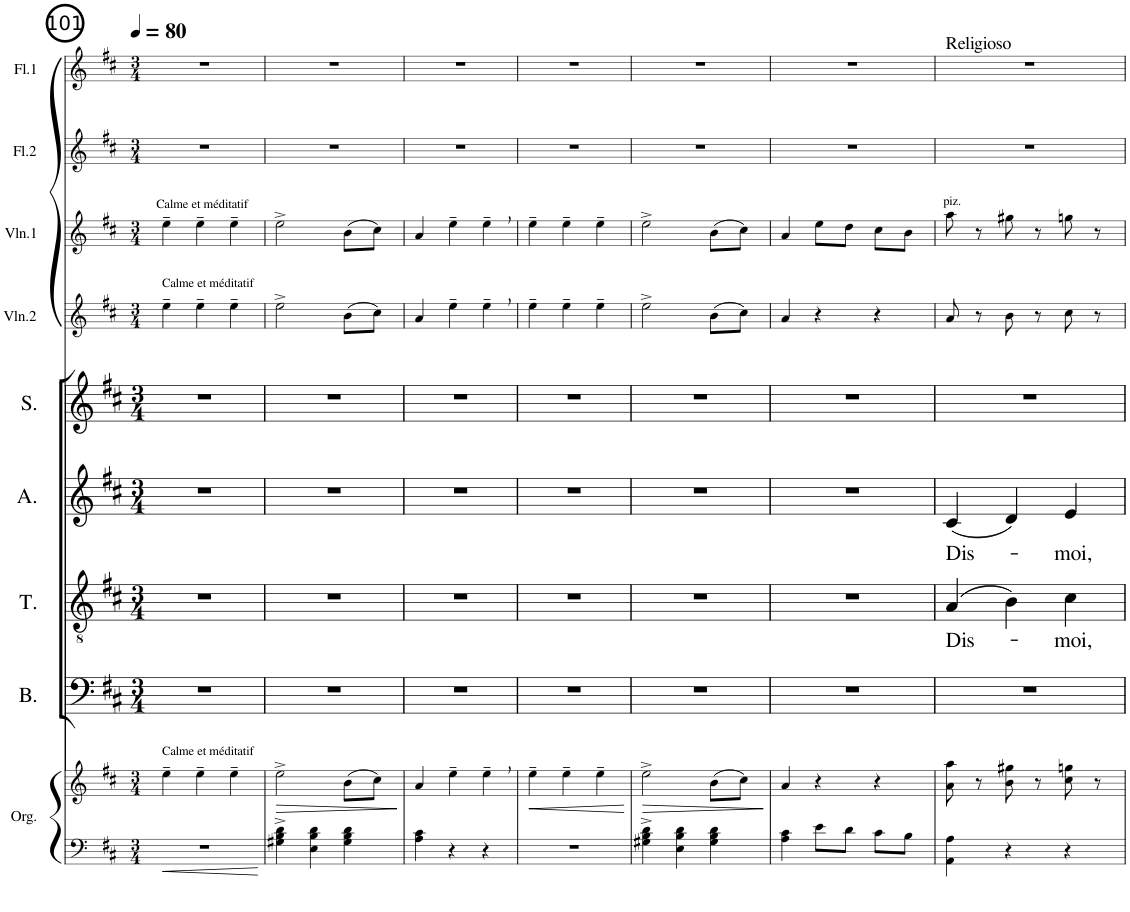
**kern	**kern	**dynam	**kern	**kern	**text	**kern	**text	**kern	**kern	**kern	**kern	**kern
*part9	*part9	*part9	*part8	*part7	*part7	*part6	*part6	*part5	*part4	*part3	*part2	*part1
*staff10	*staff9	*staff9/10	*staff8	*staff7	*staff7	*staff6	*staff6	*staff5	*staff4	*staff3	*staff2	*staff1
*I"Orgue	*	*	*I"Bass	*I"Ténor	*	*I"Alto	*	*I"Soprano	*I"Violon 2	*I"Violon 1	*I"Flûte 2	*I"Flûte 1
*I'Org.	*	*	*I'B.	*I'T.	*	*I'A.	*	*I'S.	*I'Vln.2	*I'Vln.1	*I'Fl.2	*I'Fl.1
!!LO:PB:g=z
*clefF4	*clefG2	*	*clefF4	*clefGv2	*	*clefG2	*	*clefG2	*clefG2	*clefG2	*clefG2	*clefG2
*k[f#c#]	*k[f#c#]	*	*k[f#c#]	*k[f#c#]	*	*k[f#c#]	*	*k[f#c#]	*k[f#c#]	*k[f#c#]	*k[f#c#]	*k[f#c#]
*M3/4	*M3/4	*	*M3/4	*M3/4	*	*M3/4	*	*M3/4	*M3/4	*M3/4	*M3/4	*M3/4
*MM80	*MM80	*	*MM80	*MM80	*	*MM80	*	*MM80	*MM80	*MM80	*MM80	*MM80
=101	=101	=101	=101	=101	=101	=101	=101	=101	=101	=101	=101	=101
!	!	!	!	!	!	!	!	!	!	!LO:TX:a:t=Calme et méditatif	!	!
!	!	!	!	!	!	!	!	!	!LO:TX:a:t=Calme et méditatif	!	!	!
!	!LO:TX:a:t=Calme et méditatif	!	!	!	!	!	!	!	!	!	!	!
2.r	4ee~\	.	2.r	2.r	.	2.r	.	2.r	4ee~\	4ee~\	2.r	2.r
.	4ee~\	.	.	.	.	.	.	.	4ee~\	4ee~\	.	.
.	4ee~\	.	.	.	.	.	.	.	4ee~\	4ee~\	.	.
=102	=102	=102	=102	=102	=102	=102	=102	=102	=102	=102	=102	=102
!	!	!LO:HP:b	!	!	!	!	!	!	!	!	!	!
4G#X\^ 4B\^ 4d\^	2ee^\	>	2.r	2.r	.	2.r	.	2.r	2ee^\	2ee^\	2.r	2.r
4E\ 4B\ 4d\	.	.	.	.	.	.	.	.	.	.	.	.
4G#\ 4B\ 4d\	(8b\L	.	.	.	.	.	.	.	(8b\L	(8b\L	.	.
.	8cc#\J)	.	.	.	.	.	.	.	8cc#\J)	8cc#\J)	.	.
.	.	]	.	.	.	.	.	.	.	.	.	.
=103	=103	=103	=103	=103	=103	=103	=103	=103	=103	=103	=103	=103
4A\ 4c#\	4a/	.	2.r	2.r	.	2.r	.	2.r	4a/	4a/	2.r	2.r
4r	4ee~\	.	.	.	.	.	.	.	4ee~\	4ee~\	.	.
4r	4ee~,\	.	.	.	.	.	.	.	4ee~,\	4ee~,\	.	.
=104	=104	=104	=104	=104	=104	=104	=104	=104	=104	=104	=104	=104
!	!	!LO:HP:b	!	!	!	!	!	!	!	!	!	!
2.r	4ee~\	<	2.r	2.r	.	2.r	.	2.r	4ee~\	4ee~\	2.r	2.r
.	4ee~\	.	.	.	.	.	.	.	4ee~\	4ee~\	.	.
.	4ee~\	.	.	.	.	.	.	.	4ee~\	4ee~\	.	.
.	.	[	.	.	.	.	.	.	.	.	.	.
=105	=105	=105	=105	=105	=105	=105	=105	=105	=105	=105	=105	=105
!	!	!LO:HP:b	!	!	!	!	!	!	!	!	!	!
4G#X\^ 4B\^ 4d\^	2ee^\	>	2.r	2.r	.	2.r	.	2.r	2ee^\	2ee^\	2.r	2.r
4E\ 4B\ 4d\	.	.	.	.	.	.	.	.	.	.	.	.
4G#\ 4B\ 4d\	(8b\L	.	.	.	.	.	.	.	(8b\L	(8b\L	.	.
.	8cc#\J)	.	.	.	.	.	.	.	8cc#\J)	8cc#\J)	.	.
.	.	]	.	.	.	.	.	.	.	.	.	.
=106	=106	=106	=106	=106	=106	=106	=106	=106	=106	=106	=106	=106
4A\ 4c#\	4a/	.	2.r	2.r	.	2.r	.	2.r	4a/	4a/	2.r	2.r
8e\L	4r	.	.	.	.	.	.	.	4r	8ee\L	.	.
8d\J	.	.	.	.	.	.	.	.	.	8dd\J	.	.
8c#\L	4r	.	.	.	.	.	.	.	4r	8cc#\L	.	.
8B\J	.	.	.	.	.	.	.	.	.	8b\J	.	.
=107	=107	=107	=107	=107	=107	=107	=107	=107	=107	=107	=107	=107
!	!	!	!	!	!	!	!	!	!	!	!	!LO:TX:a:t=Religioso
!	!	!	!	!	!	!	!	!	!	!LO:TX:a:t=piz.	!	!
!	!	!	!	!	!LO:LY:b	!	!LO:LY:b	!	!	!	!	!
4AA\ 4A\	8a\ 8aa\	.	2.r	(4A/	Dis-	(4c#/	Dis-	2.r	8a/	8aa\	2.r	2.r
.	8r	.	.	.	.	.	.	.	8r	8r	.	.
4r	8b\ 8gg#X\	.	.	4B\)	.	4d/)	.	.	8b\	8gg#X\	.	.
.	8r	.	.	.	.	.	.	.	8r	8r	.	.
!	!	!	!	!	!LO:LY:b	!	!LO:LY:b	!	!	!	!	!
4r	8cc#\ 8ggn\	.	.	4c#\	-moi,	4e/	-moi,	.	8cc#\	8ggn\	.	.
.	8r	.	.	.	.	.	.	.	8r	8r	.	.
=	=	=	=	=	=	=	=	=	=	=	=	=
*-	*-	*-	*-	*-	*-	*-	*-	*-	*-	*-	*-	*-
